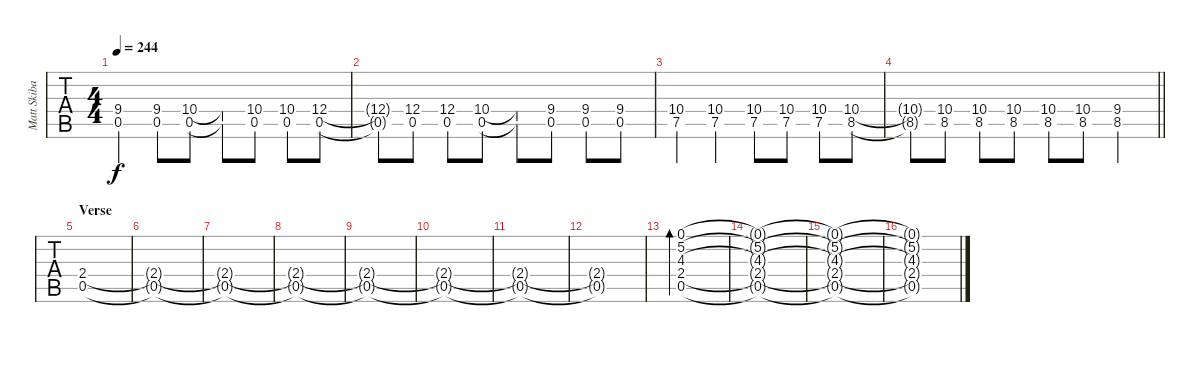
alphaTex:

\track ("Matt Skiba - Guitar" "Matt Skiba") {instrument distortionguitar}
\staff {tabs}
\tuning (E4 B3 G3 D3 A2 E2) {hide}
\ts (4 4)
\tempo 244
\clef g2
\ks c
(9.4 0.5).4{dy f} (9.4 0.5).8 (10.4 0.5).8 (10.4{t} 0.5{t}).8 (10.4 0.5).8 (10.4 0.5).8 (12.4 0.5).8 |
(12.4{t} 0.5{t}).8 (12.4 0.5).8 (12.4 0.5).8 (10.4 0.5).8 (10.4{t} 0.5{t}).8 (9.4 0.5).8 (9.4 0.5).8 (9.4 0.5).8 |
(10.4 7.5).4 (10.4 7.5).4 (10.4 7.5).8 (10.4 7.5).8 (10.4 7.5).8 (10.4 8.5).8 |
\barLineRight lightlight
(10.4{t} 8.5{t}).8 (10.4 8.5).8 (10.4 8.5).8 (10.4 8.5).8 (10.4 8.5).8 (10.4 8.5).8 (9.4 8.5).4 |
\section ("" "Verse")
(2.4 0.5).1 |
(2.4{t} 0.5{t}).1 |
(2.4{t} 0.5{t}).1 |
(2.4{t} 0.5{t}).1 |
(2.4{t} 0.5{t}).1 |
(2.4{t} 0.5{t}).1 |
(2.4{t} 0.5{t}).1 |
(2.4{t} 0.5{t}).1 |
(0.1 5.2 4.3 2.4 0.5).1{bd 480} |
(0.1{t} 5.2{t} 4.3{t} 2.4{t} 0.5{t}).1 |
(0.1{t} 5.2{t} 4.3{t} 2.4{t} 0.5{t}).1 |
(0.1{t} 5.2{t} 4.3{t} 2.4{t} 0.5{t}).1
